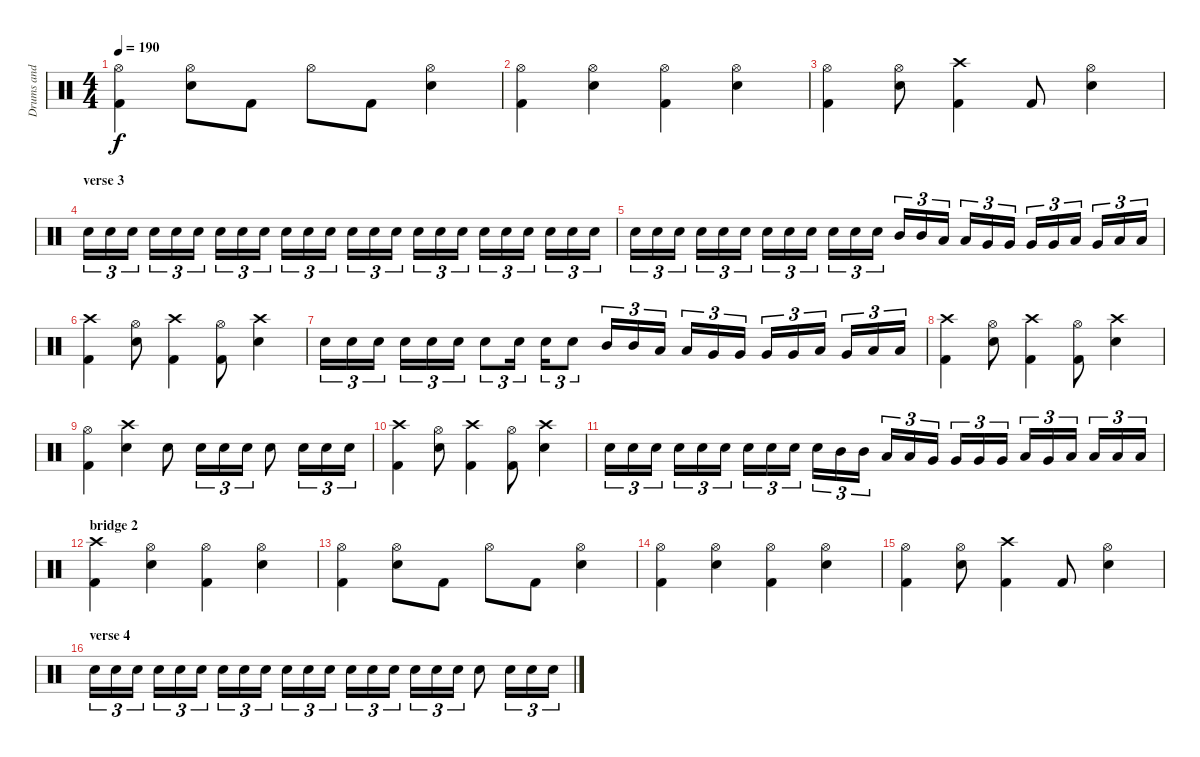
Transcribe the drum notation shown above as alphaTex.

\track ("Drums and Percussion (Pace)" "Drums and ") {instrument percussion}
\staff {score}
\articulation defaults
\ts (4 4)
\tempo 190
\clef neutral
\ks c
("Hi-Hat (open)" "Kick (hit) 2").4{dy f} ("Hi-Hat (open)" "Electric Snare (hit)").8 "Kick (hit) 2".8 "Hi-Hat (open)".8 "Kick (hit) 2".8 ("Hi-Hat (open)" "Electric Snare (hit)").4 |
("Hi-Hat (open)" "Kick (hit) 2").4 ("Hi-Hat (open)" "Electric Snare (hit)").4 ("Hi-Hat (open)" "Kick (hit) 2").4 ("Hi-Hat (open)" "Electric Snare (hit)").4 |
("Hi-Hat (open)" "Kick (hit) 2").4 ("Hi-Hat (open)" "Electric Snare (hit)").8 ("Crash high (hit)" "Kick (hit) 2").4 "Kick (hit) 2".8 ("Hi-Hat (open)" "Electric Snare (hit)").4 |
\section ("" "verse 3")
"Electric Snare (hit)".16{tu (3 2)} "Electric Snare (hit)".16{tu (3 2)} "Electric Snare (hit)".16{tu (3 2)} "Electric Snare (hit)".16{tu (3 2)} "Electric Snare (hit)".16{tu (3 2)} "Electric Snare (hit)".16{tu (3 2)} "Electric Snare (hit)".16{tu (3 2)} "Electric Snare (hit)".16{tu (3 2)} "Electric Snare (hit)".16{tu (3 2)} "Electric Snare (hit)".16{tu (3 2)} "Electric Snare (hit)".16{tu (3 2)} "Electric Snare (hit)".16{tu (3 2)} "Electric Snare (hit)".16{tu (3 2)} "Electric Snare (hit)".16{tu (3 2)} "Electric Snare (hit)".16{tu (3 2)} "Electric Snare (hit)".16{tu (3 2)} "Electric Snare (hit)".16{tu (3 2)} "Electric Snare (hit)".16{tu (3 2)} "Electric Snare (hit)".16{tu (3 2)} "Electric Snare (hit)".16{tu (3 2)} "Electric Snare (hit)".16{tu (3 2)} "Electric Snare (hit)".16{tu (3 2)} "Electric Snare (hit)".16{tu (3 2)} "Electric Snare (hit)".16{tu (3 2)} |
"Electric Snare (hit)".16{tu (3 2)} "Electric Snare (hit)".16{tu (3 2)} "Electric Snare (hit)".16{tu (3 2)} "Electric Snare (hit)".16{tu (3 2)} "Electric Snare (hit)".16{tu (3 2)} "Electric Snare (hit)".16{tu (3 2)} "Electric Snare (hit)".16{tu (3 2)} "Electric Snare (hit)".16{tu (3 2)} "Electric Snare (hit)".16{tu (3 2)} "Electric Snare (hit)".16{tu (3 2)} "Electric Snare (hit)".16{tu (3 2)} "Electric Snare (hit)".16{tu (3 2)} "Mid Tom (hit)".16{tu (3 2)} "Mid Tom (hit)".16{tu (3 2)} "Low Tom (hit)".16{tu (3 2)} "Low Tom (hit)".16{tu (3 2)} "Very Low Tom (hit)".16{tu (3 2)} "Very Low Tom (hit)".16{tu (3 2)} "Very Low Tom (hit)".16{tu (3 2)} "Very Low Tom (hit)".16{tu (3 2)} "Low Floor Tom (hit)".16{tu (3 2)} "Very Low Tom (hit)".16{tu (3 2)} "Low Tom (hit)".16{tu (3 2)} "Low Tom (hit)".16{tu (3 2)} |
("Crash high (hit)" "Kick (hit) 2").4 ("Hi-Hat (open)" "Electric Snare (hit)").8 ("Crash high (hit)" "Kick (hit) 2").4 ("Hi-Hat (open)" "Kick (hit) 2").8 ("Crash high (hit)" "Electric Snare (hit)").4 |
"Electric Snare (hit)".16{tu (3 2)} "Electric Snare (hit)".16{tu (3 2)} "Electric Snare (hit)".16{tu (3 2)} "Electric Snare (hit)".16{tu (3 2)} "Electric Snare (hit)".16{tu (3 2)} "Electric Snare (hit)".16{tu (3 2)} "Electric Snare (hit)".8{tu (3 2)} "Electric Snare (hit)".16{tu (3 2)} "Electric Snare (hit)".16{tu (3 2)} "Electric Snare (hit)".8{tu (3 2)} "Mid Tom (hit)".16{tu (3 2)} "Mid Tom (hit)".16{tu (3 2)} "Low Tom (hit)".16{tu (3 2)} "Low Tom (hit)".16{tu (3 2)} "Very Low Tom (hit)".16{tu (3 2)} "Very Low Tom (hit)".16{tu (3 2)} "Very Low Tom (hit)".16{tu (3 2)} "Very Low Tom (hit)".16{tu (3 2)} "Low Floor Tom (hit)".16{tu (3 2)} "Very Low Tom (hit)".16{tu (3 2)} "Low Tom (hit)".16{tu (3 2)} "Low Tom (hit)".16{tu (3 2)} |
("Crash high (hit)" "Kick (hit) 2").4 ("Hi-Hat (open)" "Electric Snare (hit)").8 ("Crash high (hit)" "Kick (hit) 2").4 ("Hi-Hat (open)" "Kick (hit) 2").8 ("Crash high (hit)" "Electric Snare (hit)").4 |
("Hi-Hat (open)" "Kick (hit) 2").4 ("Crash high (hit)" "Electric Snare (hit)").4 "Electric Snare (hit)".8 "Electric Snare (hit)".16{tu (3 2)} "Electric Snare (hit)".16{tu (3 2)} "Electric Snare (hit)".16{tu (3 2)} "Electric Snare (hit)".8 "Electric Snare (hit)".16{tu (3 2)} "Electric Snare (hit)".16{tu (3 2)} "Electric Snare (hit)".16{tu (3 2)} |
("Crash high (hit)" "Kick (hit) 2").4 ("Hi-Hat (open)" "Electric Snare (hit)").8 ("Crash high (hit)" "Kick (hit) 2").4 ("Hi-Hat (open)" "Kick (hit) 2").8 ("Crash high (hit)" "Electric Snare (hit)").4 |
"Electric Snare (hit)".16{tu (3 2)} "Electric Snare (hit)".16{tu (3 2)} "Electric Snare (hit)".16{tu (3 2)} "Electric Snare (hit)".16{tu (3 2)} "Electric Snare (hit)".16{tu (3 2)} "Electric Snare (hit)".16{tu (3 2)} "Electric Snare (hit)".16{tu (3 2)} "Electric Snare (hit)".16{tu (3 2)} "Electric Snare (hit)".16{tu (3 2)} "Electric Snare (hit)".16{tu (3 2)} "Mid Tom (hit)".16{tu (3 2)} "Mid Tom (hit)".16{tu (3 2)} "Low Tom (hit)".16{tu (3 2)} "Low Tom (hit)".16{tu (3 2)} "Very Low Tom (hit)".16{tu (3 2)} "Very Low Tom (hit)".16{tu (3 2)} "Very Low Tom (hit)".16{tu (3 2)} "Very Low Tom (hit)".16{tu (3 2)} "Low Floor Tom (hit)".16{tu (3 2)} "Very Low Tom (hit)".16{tu (3 2)} "Low Tom (hit)".16{tu (3 2)} "Low Tom (hit)".16{tu (3 2)} "Low Tom (hit)".16{tu (3 2)} "Low Tom (hit)".16{tu (3 2)} |
\section ("" "bridge 2")
("Crash high (hit)" "Kick (hit) 2").4 ("Hi-Hat (open)" "Electric Snare (hit)").4 ("Hi-Hat (open)" "Kick (hit) 2").4 ("Hi-Hat (open)" "Electric Snare (hit)").4 |
("Hi-Hat (open)" "Kick (hit) 2").4 ("Hi-Hat (open)" "Electric Snare (hit)").8 "Kick (hit) 2".8 "Hi-Hat (open)".8 "Kick (hit) 2".8 ("Hi-Hat (open)" "Electric Snare (hit)").4 |
("Hi-Hat (open)" "Kick (hit) 2").4 ("Hi-Hat (open)" "Electric Snare (hit)").4 ("Hi-Hat (open)" "Kick (hit) 2").4 ("Hi-Hat (open)" "Electric Snare (hit)").4 |
("Hi-Hat (open)" "Kick (hit) 2").4 ("Hi-Hat (open)" "Electric Snare (hit)").8 ("Crash high (hit)" "Kick (hit) 2").4 "Kick (hit) 2".8 ("Hi-Hat (open)" "Electric Snare (hit)").4 |
\section ("" "verse 4")
"Electric Snare (hit)".16{tu (3 2)} "Electric Snare (hit)".16{tu (3 2)} "Electric Snare (hit)".16{tu (3 2)} "Electric Snare (hit)".16{tu (3 2)} "Electric Snare (hit)".16{tu (3 2)} "Electric Snare (hit)".16{tu (3 2)} "Electric Snare (hit)".16{tu (3 2)} "Electric Snare (hit)".16{tu (3 2)} "Electric Snare (hit)".16{tu (3 2)} "Electric Snare (hit)".16{tu (3 2)} "Electric Snare (hit)".16{tu (3 2)} "Electric Snare (hit)".16{tu (3 2)} "Electric Snare (hit)".16{tu (3 2)} "Electric Snare (hit)".16{tu (3 2)} "Electric Snare (hit)".16{tu (3 2)} "Electric Snare (hit)".16{tu (3 2)} "Electric Snare (hit)".16{tu (3 2)} "Electric Snare (hit)".16{tu (3 2)} "Electric Snare (hit)".8 "Electric Snare (hit)".16{tu (3 2)} "Electric Snare (hit)".16{tu (3 2)} "Electric Snare (hit)".16{tu (3 2)}
